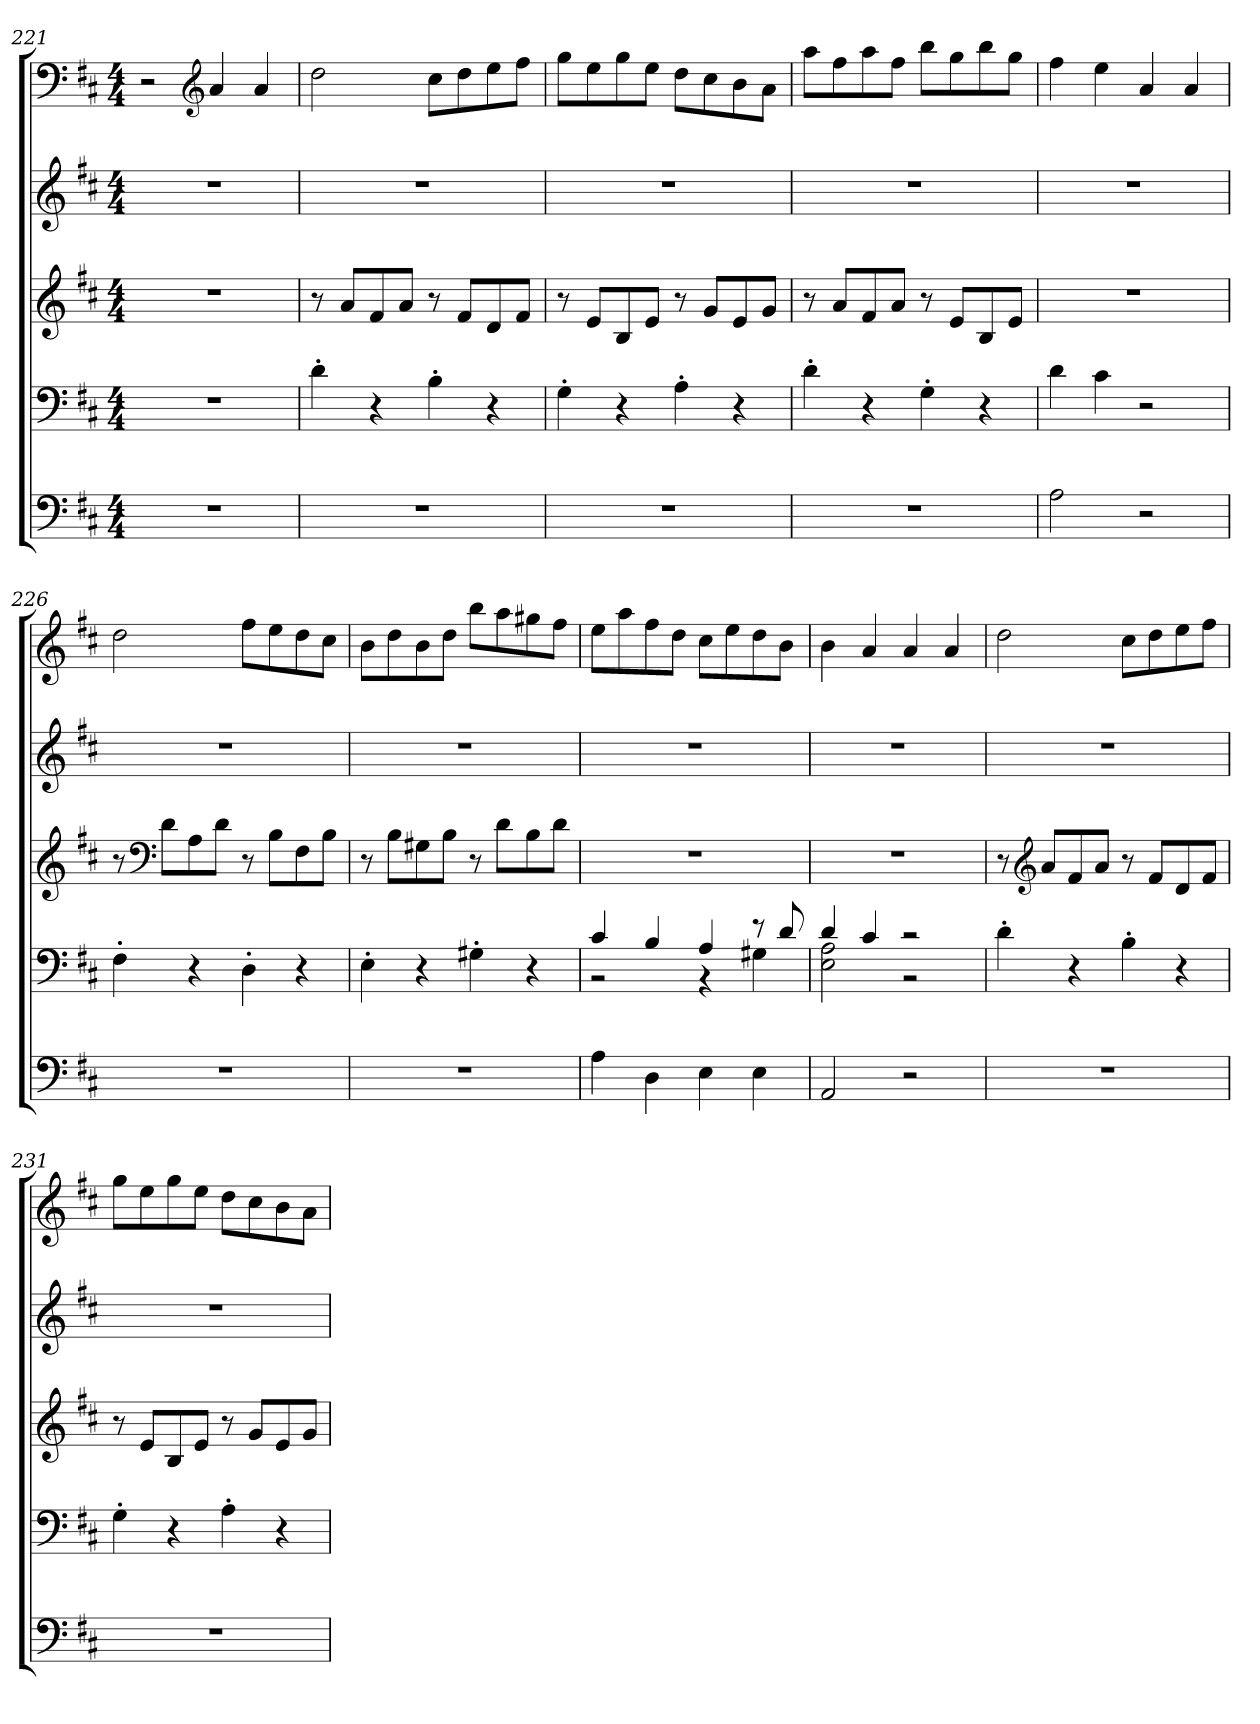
**kern	**kern	**kern	**kern	**kern
*part5	*part4	*part3	*part2	*part1
*staff5	*staff4	*staff3	*staff2	*staff1
*clefF4	*clefF4	*clefG2	*clefG2	*clefF4
*k[f#c#]	*k[f#c#]	*k[f#c#]	*k[f#c#]	*k[f#c#]
*M4/4	*M4/4	*M4/4	*M4/4	*M4/4
=221	=221	=221	=221	=221
1r	1r	1r	1r	2r
*	*	*	*	*clefG2
*	*	*	*	*MM85
.	.	.	.	4a/
.	.	.	.	4a/
!!LO:LB:g=z
=222	=222	=222	=222	=222
*	*	*	*	*MM87
1r	4d'\	8r	1r	2dd\
.	.	8a/L	.	.
.	4r	8f#/	.	.
.	.	8a/J	.	.
.	4B'\	8r	.	8cc#\L
.	.	8f#/L	.	8dd\
.	4r	8d/	.	8ee\
.	.	8f#/J	.	8ff#\J
=223	=223	=223	=223	=223
*	*	*	*	*MM87
1r	4G'\	8r	1r	8gg\L
.	.	8e/L	.	8ee\
.	4r	8B/	.	8gg\
.	.	8e/J	.	8ee\J
.	4A'\	8r	.	8dd\L
.	.	8g/L	.	8cc#\
.	4r	8e/	.	8b\
.	.	8g/J	.	8a\J
=224	=224	=224	=224	=224
*	*	*	*	*MM87
1r	4d'\	8r	1r	8aa\L
.	.	8a/L	.	8ff#\
.	4r	8f#/	.	8aa\
.	.	8a/J	.	8ff#\J
.	4G'\	8r	.	8bb\L
.	.	8e/L	.	8gg\
.	4r	8B/	.	8bb\
.	.	8e/J	.	8gg\J
=225	=225	=225	=225	=225
2A\	4d\	1r	1r	4ff#\
*	*	*	*	*MM78
.	4c#\	.	.	4ee\
*	*	*	*	*MM85
2r	2r	.	.	4a/
.	.	.	.	4a/
=226	=226	=226	=226	=226
*	*	*	*	*MM87
1r	4F#'\	8r	1r	2dd\
*	*	*clefF4	*	*
.	.	8d\L	.	.
.	4r	8A\	.	.
.	.	8d\J	.	.
.	4D'\	8r	.	8ff#\L
.	.	8B\L	.	8ee\
.	4r	8F#\	.	8dd\
.	.	8B\J	.	8cc#\J
!!LO:PB:g=z
=227	=227	=227	=227	=227
*	*	*	*	*MM87
1r	4E'\	8r	1r	8b\L
.	.	8B\L	.	8dd\
.	4r	8G#X\	.	8b\
.	.	8B\J	.	8dd\J
.	4G#X'\	8r	.	8bb\L
.	.	8d\L	.	8aa\
.	4r	8B\	.	8gg#X\
.	.	8d\J	.	8ff#\J
=228	=228	=228	=228	=228
*	*	*	*	*MM87
*	*^	*	*	*
4A\	4c#/	2r	1r	1r	8ee\L
.	.	.	.	.	8aa\
4D\	4B/	.	.	.	8ff#\
.	.	.	.	.	8dd\J
4E\	4A/	4r	.	.	8cc#\L
.	.	.	.	.	8ee\
4E\	8r	4G#X\	.	.	8dd\
.	8d/	.	.	.	8b\J
=229	=229	=229	=229	=229	=229
*	*	*	*	*	*MM85
2AA/	4d/	2E\ 2A\	1r	1r	4b\
*	*	*	*	*	*MM71
.	4c#/	.	.	.	4a/
*	*	*	*	*	*MM85
2r	2r	2r	.	.	4a/
.	.	.	.	.	4a/
*	*v	*v	*	*	*
=230	=230	=230	=230	=230
*	*	*	*	*MM87
1r	4d'\	8r	1r	2dd\
*	*	*clefG2	*	*
.	.	8a/L	.	.
.	4r	8f#/	.	.
.	.	8a/J	.	.
.	4B'\	8r	.	8cc#\L
.	.	8f#/L	.	8dd\
.	4r	8d/	.	8ee\
.	.	8f#/J	.	8ff#\J
!!LO:LB:g=z
=231	=231	=231	=231	=231
*	*	*	*	*MM87
1r	4G'\	8r	1r	8gg\L
.	.	8e/L	.	8ee\
.	4r	8B/	.	8gg\
.	.	8e/J	.	8ee\J
.	4A'\	8r	.	8dd\L
.	.	8g/L	.	8cc#\
.	4r	8e/	.	8b\
.	.	8g/J	.	8a\J
=	=	=	=	=
*-	*-	*-	*-	*-
